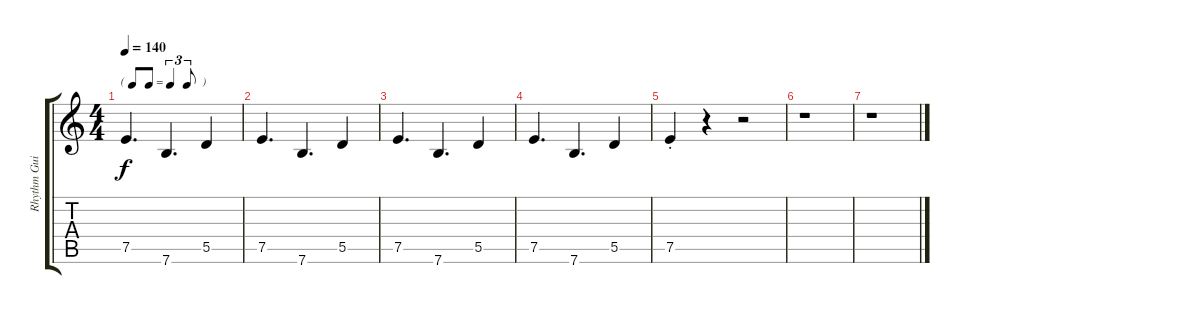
\track ("Rhythm Guitar I" "Rhythm Gui") {instrument overdrivenguitar}
\staff {score tabs}
\tuning (E4 B3 G3 D3 A2 E2) {hide}
\ts (4 4)
\tf triplet8th
\tempo 140
\clef g2
\ks c
7.5.4{d dy f} 7.6.4{d} 5.5.4 |
7.5.4{d} 7.6.4{d} 5.5.4 |
7.5.4{d} 7.6.4{d} 5.5.4 |
7.5.4{d} 7.6.4{d} 5.5.4 |
7.5{st}.4 r.4 r.2 |
r.1 |
r.1
